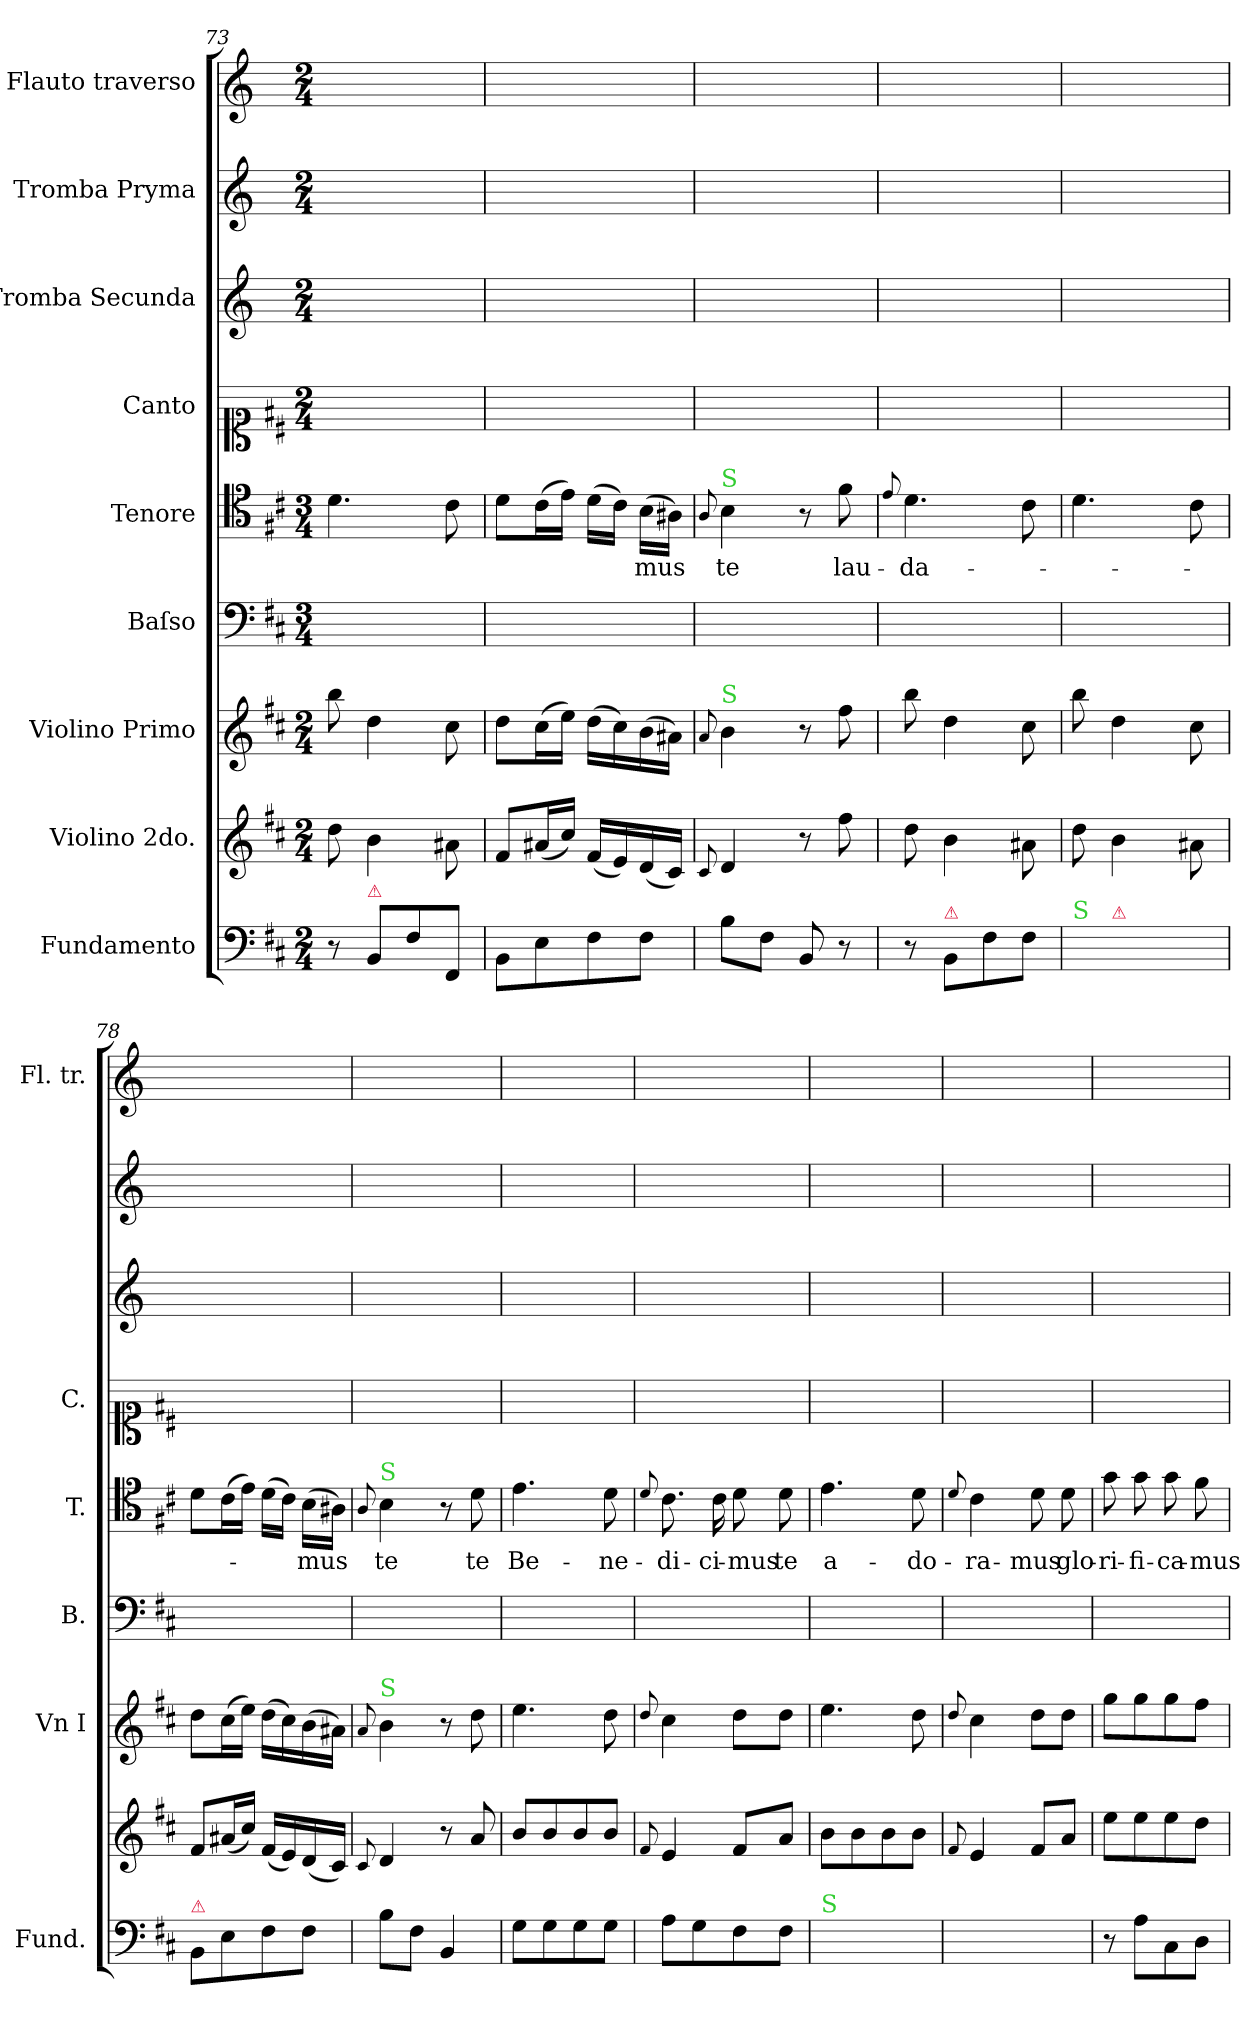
**kern	**kern	**kern	**kern	**kern	**text	**kern	**kern	**kern	**kern
*part9	*part8	*part7	*part6	*part5	*part5	*part4	*part3	*part2	*part1
*staff9	*staff8	*staff7	*staff6	*staff5	*staff5	*staff4	*staff3	*staff2	*staff1
*I"Fundamento	*I"Violino 2do.	*I"Violino Primo	*I"Baſso	*I"Tenore	*	*I"Canto	*I"Tromba Secunda	*I"Tromba Pryma	*I"Flauto traverso
*I'Fund.	*	*I'Vn I	*I'B.	*I'T.	*	*I'C.	*	*	*I'Fl. tr.
*clefF4	*clefG2	*clefG2	*clefF4	*clefC4	*	*clefC1	*clefG2	*clefG2	*clefG2
*	*	*	*	*	*	*	*ITrd-1c-2	*ITrd-1c-2	*
*k[f#c#]	*k[f#c#]	*k[f#c#]	*k[f#c#]	*k[f#c#]	*	*k[f#c#]	*k[f#c#]	*k[f#c#]	*k[]
*M2/4	*M2/4	*M2/4	*M3/4	*M3/4	*	*M2/4	*M2/4	*M2/4	*M2/4
=73	=73	=73	=73	=73	=73	=73	=73	=73	=73
8r	8dd\	8bb\	2ryy	4.d\	.	2ryy	2ryy	2ryy	2ryy
!LO:TX:a:color=crimson:t=⚠	!	!	!	!	!	!	!	!	!
8BB/L	4b\	4dd\	.	.	.	.	.	.	.
8F#\	.	.	.	.	.	.	.	.	.
8FF#/J	8a#X\	8cc#\	.	8c#\	.	.	.	.	.
=74	=74	=74	=74	=74	=74	=74	=74	=74	=74
8BB\L	8f#/L	8dd\L	2ryy	8d\L	.	2ryy	2ryy	2ryy	2ryy
8E\	(16a#X/L	(16cc#\L	.	(16c#\L	.	.	.	.	.
.	16cc#/JJ)	16ee\JJ)	.	16e\JJ)	.	.	.	.	.
8F#\	(16f#/LL	(16dd\LL	.	(16d\LL	.	.	.	.	.
.	16e/)	16cc#\)	.	16c#\JJ)	.	.	.	.	.
8F#\J	(16d/	(16b\	.	(16B\LL	-mus	.	.	.	.
.	16c#/JJ)	16a#X\JJ)	.	16A#X\JJ)	.	.	.	.	.
=75	=75	=75	=75	=75	=75	=75	=75	=75	=75
.	8qqc#/	8qqa/	.	8qqA/	.	.	.	.	.
!	!	!	!	!LO:TX:a:color=limegreen:t=S	!	!	!	!	!
!	!	!LO:TX:a:color=limegreen:t=S	!	!	!	!	!	!	!
8B\L	4d/	4b\	2ryy	4B\	te	2ryy	2ryy	2ryy	2ryy
8F#\J	.	.	.	.	.	.	.	.	.
8BB/	8r	8r	.	8r	.	.	.	.	.
8r	8ff#\	8ff#\	.	8f#\	lau-	.	.	.	.
=76	=76	=76	=76	=76	=76	=76	=76	=76	=76
.	.	.	.	8qqe/	.	.	.	.	.
8r	8dd\	8bb\	2ryy	4.d\	-da-	2ryy	2ryy	2ryy	2ryy
!LO:TX:a:color=crimson:t=⚠	!	!	!	!	!	!	!	!	!
8BB/L	4b\	4dd\	.	.	.	.	.	.	.
8F#\	.	.	.	.	.	.	.	.	.
8F#\J	8a#X\	8cc#\	.	8c#\	.	.	.	.	.
=77	=77	=77	=77	=77	=77	=77	=77	=77	=77
!LO:TX:a:color=limegreen:t=S	!	!	!	!	!	!	!	!	!
8ryy	8dd\	8bb\	2ryy	4.d\	.	2ryy	2ryy	2ryy	2ryy
!LO:TX:a:color=crimson:t=⚠	!	!	!	!	!	!	!	!	!
8BB\Lyy	4b\	4dd\	.	.	.	.	.	.	.
8F#\yy	.	.	.	.	.	.	.	.	.
8F#\Jyy	8a#X\	8cc#\	.	8c#\	.	.	.	.	.
=78	=78	=78	=78	=78	=78	=78	=78	=78	=78
!LO:TX:a:color=crimson:t=⚠	!	!	!	!	!	!	!	!	!
8BB/L	8f#/L	8dd\L	2ryy	8d\L	.	2ryy	2ryy	2ryy	2ryy
8E\	(16a#X/L	(16cc#\L	.	(16c#\L	.	.	.	.	.
.	16cc#/JJ)	16ee\JJ)	.	16e\JJ)	.	.	.	.	.
8F#\	(16f#/LL	(16dd\LL	.	(16d\LL	.	.	.	.	.
.	16e/)	16cc#\)	.	16c#\JJ)	.	.	.	.	.
8F#\J	(16d/	(16b\	.	(16B\LL	-mus	.	.	.	.
.	16c#/JJ)	16a#X\JJ)	.	16A#X\JJ)	.	.	.	.	.
=79	=79	=79	=79	=79	=79	=79	=79	=79	=79
.	8qqc#/	8qqa/	.	8qqA/	.	.	.	.	.
!	!	!	!	!LO:TX:a:color=limegreen:t=S	!	!	!	!	!
!	!	!LO:TX:a:color=limegreen:t=S	!	!	!	!	!	!	!
8B\L	4d/	4b\	2ryy	4B\	te	2ryy	2ryy	2ryy	2ryy
8F#\J	.	.	.	.	.	.	.	.	.
4BB/	8r	8r	.	8r	.	.	.	.	.
.	8a/	8dd\	.	8d\	te	.	.	.	.
=80	=80	=80	=80	=80	=80	=80	=80	=80	=80
8G\L	8b/L	4.ee\	2ryy	4.e\	Be-	2ryy	2ryy	2ryy	2ryy
8G\	8b/	.	.	.	.	.	.	.	.
8G\	8b/	.	.	.	.	.	.	.	.
8G\J	8b/J	8dd\	.	8d\	-ne-	.	.	.	.
=81	=81	=81	=81	=81	=81	=81	=81	=81	=81
.	8qqf#/	8qqdd/	.	8qqd/	.	.	.	.	.
8A\L	4e/	4cc#\	2ryy	8.c#\	-di-	2ryy	2ryy	2ryy	2ryy
8G\	.	.	.	.	.	.	.	.	.
.	.	.	.	16c#\	-ci-	.	.	.	.
8F#\	8f#/L	8dd\L	.	8d\	-mus	.	.	.	.
8F#\J	8a/J	8dd\J	.	8d\	te	.	.	.	.
=82	=82	=82	=82	=82	=82	=82	=82	=82	=82
!LO:TX:a:color=limegreen:t=S	!	!	!	!	!	!	!	!	!
8G\Lyy	8b\L	4.ee\	2ryy	4.e\	a-	2ryy	2ryy	2ryy	2ryy
8G\yy	8b\	.	.	.	.	.	.	.	.
8G\yy	8b\	.	.	.	.	.	.	.	.
8G\Jyy	8b\J	8dd\	.	8d\	-do-	.	.	.	.
=83	=83	=83	=83	=83	=83	=83	=83	=83	=83
.	8qqf#/	8qqdd/	.	8qqd/	.	.	.	.	.
8A\Lyy	4e/	4cc#\	2ryy	4c#\	-ra-	2ryy	2ryy	2ryy	2ryy
8G\yy	.	.	.	.	.	.	.	.	.
8F#\yy	8f#/L	8dd\L	.	8d\	-mus	.	.	.	.
8F#\Jyy	8a/J	8dd\J	.	8d\	glo-	.	.	.	.
=84	=84	=84	=84	=84	=84	=84	=84	=84	=84
8r	8ee\L	8gg\L	2ryy	8g\	-ri-	2ryy	2ryy	2ryy	2ryy
8A\L	8ee\	8gg\	.	8g\	-fi-	.	.	.	.
8C#\	8ee\	8gg\	.	8g\	-ca-	.	.	.	.
8D\J	8dd\J	8ff#\J	.	8f#\	-mus	.	.	.	.
=	=	=	=	=	=	=	=	=	=
*-	*-	*-	*-	*-	*-	*-	*-	*-	*-
